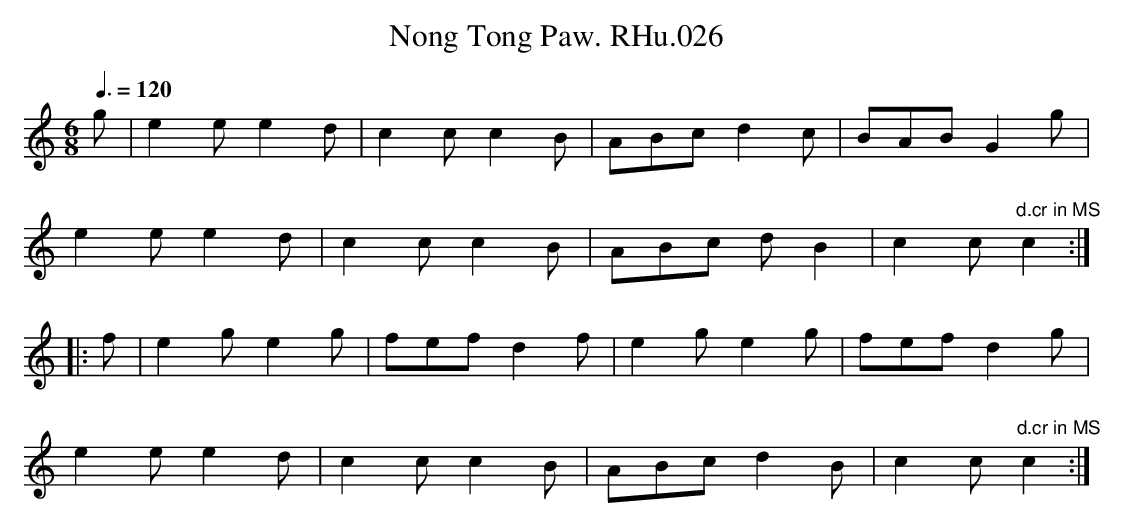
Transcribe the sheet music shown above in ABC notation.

X:1
T:Nong Tong Paw. RHu.026
L:1/8
M:6/8
Q:3/8=120
K:C
g|e2ee2d|c2cc2B|ABcd2c|BABG2g|!
e2ee2d|c2cc2B|ABc dB2|c2c"d.cr in MS"c2::!
f|e2ge2g|fefd2f|e2ge2g|fefd2g|!
e2ee2d|c2cc2B|ABcd2B|c2c"d.cr in MS"c2:|
